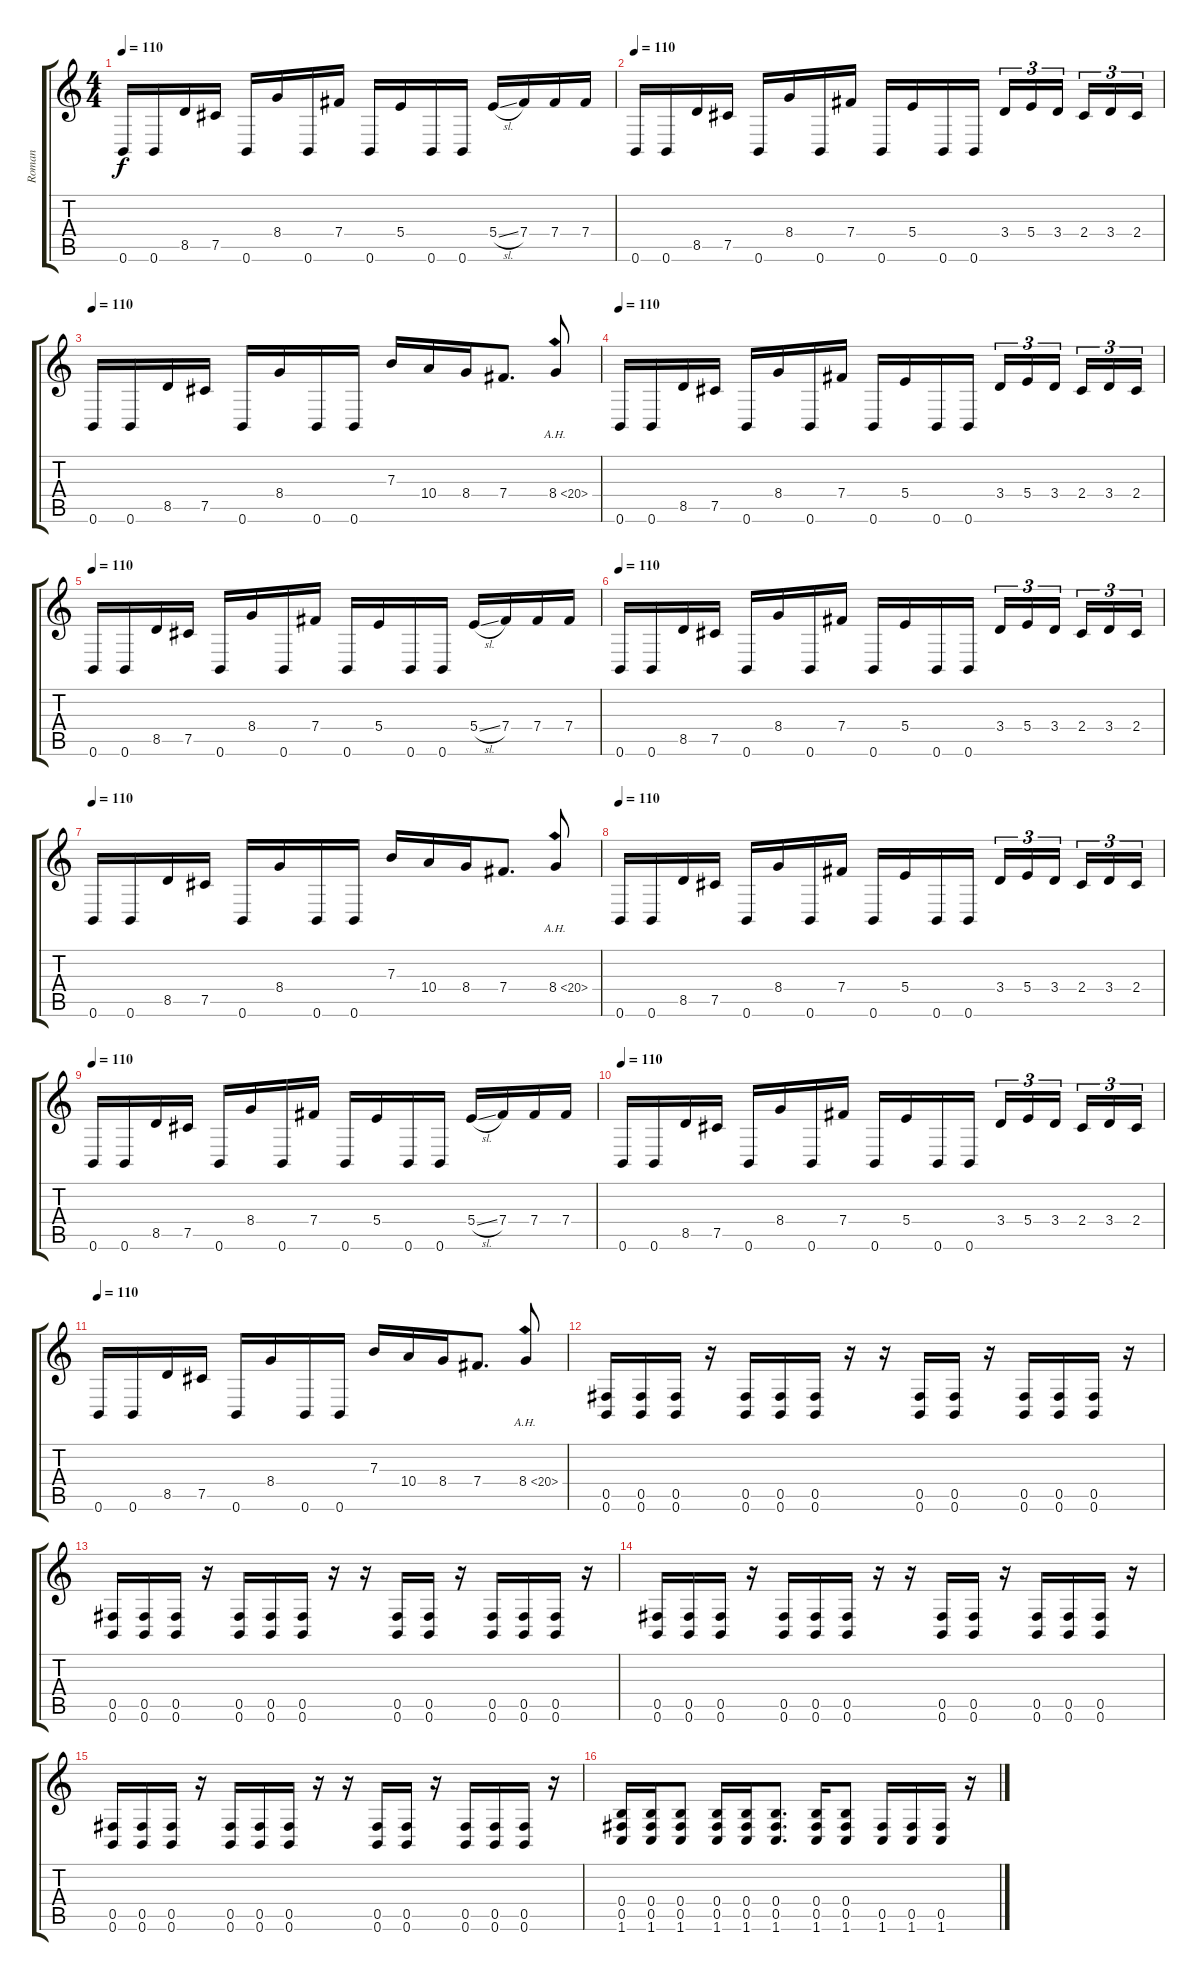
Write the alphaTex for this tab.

\track ("Roman" "Roman") {instrument overdrivenguitar}
\staff {score tabs}
\tuning (Db4 Ab3 E3 B2 Gb2 B1) {hide}
\ts (4 4)
\tempo 110
\clef g2
\ks c
0.6.16{dy f} 0.6.16 8.5.16 7.5.16 0.6.16 8.4.16 0.6.16 7.4.16 0.6.16 5.4.16 0.6.16 0.6.16 5.4{sl}.16 7.4.16 7.4.16 7.4.16 |
\tempo 110
0.6.16 0.6.16 8.5.16 7.5.16 0.6.16 8.4.16 0.6.16 7.4.16 0.6.16 5.4.16 0.6.16 0.6.16 3.4.16{tu (3 2)} 5.4.16{tu (3 2)} 3.4.16{tu (3 2) beam splitsecondary} 2.4.16{tu (3 2)} 3.4.16{tu (3 2)} 2.4.16{tu (3 2)} |
\tempo 110
0.6.16 0.6.16 8.5.16 7.5.16 0.6.16 8.4.16 0.6.16 0.6.16 7.3.16 10.4.16 8.4.16 7.4.8{d} 8.4{ah 12}.8 |
\tempo 110
0.6.16 0.6.16 8.5.16 7.5.16 0.6.16 8.4.16 0.6.16 7.4.16 0.6.16 5.4.16 0.6.16 0.6.16 3.4.16{tu (3 2)} 5.4.16{tu (3 2)} 3.4.16{tu (3 2) beam splitsecondary} 2.4.16{tu (3 2)} 3.4.16{tu (3 2)} 2.4.16{tu (3 2)} |
\tempo 110
0.6.16 0.6.16 8.5.16 7.5.16 0.6.16 8.4.16 0.6.16 7.4.16 0.6.16 5.4.16 0.6.16 0.6.16 5.4{sl}.16 7.4.16 7.4.16 7.4.16 |
\tempo 110
0.6.16 0.6.16 8.5.16 7.5.16 0.6.16 8.4.16 0.6.16 7.4.16 0.6.16 5.4.16 0.6.16 0.6.16 3.4.16{tu (3 2)} 5.4.16{tu (3 2)} 3.4.16{tu (3 2) beam splitsecondary} 2.4.16{tu (3 2)} 3.4.16{tu (3 2)} 2.4.16{tu (3 2)} |
\tempo 110
0.6.16 0.6.16 8.5.16 7.5.16 0.6.16 8.4.16 0.6.16 0.6.16 7.3.16 10.4.16 8.4.16 7.4.8{d} 8.4{ah 12}.8 |
\tempo 110
0.6.16 0.6.16 8.5.16 7.5.16 0.6.16 8.4.16 0.6.16 7.4.16 0.6.16 5.4.16 0.6.16 0.6.16 3.4.16{tu (3 2)} 5.4.16{tu (3 2)} 3.4.16{tu (3 2) beam splitsecondary} 2.4.16{tu (3 2)} 3.4.16{tu (3 2)} 2.4.16{tu (3 2)} |
\tempo 110
0.6.16 0.6.16 8.5.16 7.5.16 0.6.16 8.4.16 0.6.16 7.4.16 0.6.16 5.4.16 0.6.16 0.6.16 5.4{sl}.16 7.4.16 7.4.16 7.4.16 |
\tempo 110
0.6.16 0.6.16 8.5.16 7.5.16 0.6.16 8.4.16 0.6.16 7.4.16 0.6.16 5.4.16 0.6.16 0.6.16 3.4.16{tu (3 2)} 5.4.16{tu (3 2)} 3.4.16{tu (3 2) beam splitsecondary} 2.4.16{tu (3 2)} 3.4.16{tu (3 2)} 2.4.16{tu (3 2)} |
\tempo 110
0.6.16 0.6.16 8.5.16 7.5.16 0.6.16 8.4.16 0.6.16 0.6.16 7.3.16 10.4.16 8.4.16 7.4.8{d} 8.4{ah 12}.8 |
(0.5 0.6).16 (0.5 0.6).16 (0.5 0.6).16 r.16 (0.5 0.6).16 (0.5 0.6).16 (0.5 0.6).16 r.16 r.16 (0.5 0.6).16 (0.5 0.6).16 r.16 (0.5 0.6).16 (0.5 0.6).16 (0.5 0.6).16 r.16 |
(0.5 0.6).16 (0.5 0.6).16 (0.5 0.6).16 r.16 (0.5 0.6).16 (0.5 0.6).16 (0.5 0.6).16 r.16 r.16 (0.5 0.6).16 (0.5 0.6).16 r.16 (0.5 0.6).16 (0.5 0.6).16 (0.5 0.6).16 r.16 |
(0.5 0.6).16 (0.5 0.6).16 (0.5 0.6).16 r.16 (0.5 0.6).16 (0.5 0.6).16 (0.5 0.6).16 r.16 r.16 (0.5 0.6).16 (0.5 0.6).16 r.16 (0.5 0.6).16 (0.5 0.6).16 (0.5 0.6).16 r.16 |
(0.5 0.6).16 (0.5 0.6).16 (0.5 0.6).16 r.16 (0.5 0.6).16 (0.5 0.6).16 (0.5 0.6).16 r.16 r.16 (0.5 0.6).16 (0.5 0.6).16 r.16 (0.5 0.6).16 (0.5 0.6).16 (0.5 0.6).16 r.16 |
(0.4 0.5 1.6).16 (0.4 0.5 1.6).16 (0.4 0.5 1.6).8 (0.4 0.5 1.6).16 (0.4 0.5 1.6).16 (0.4 0.5 1.6).8{d} (0.4 0.5 1.6).16 (0.4 0.5 1.6).8 (0.5 1.6).16 (0.5 1.6).16 (0.5 1.6).16 r.16
